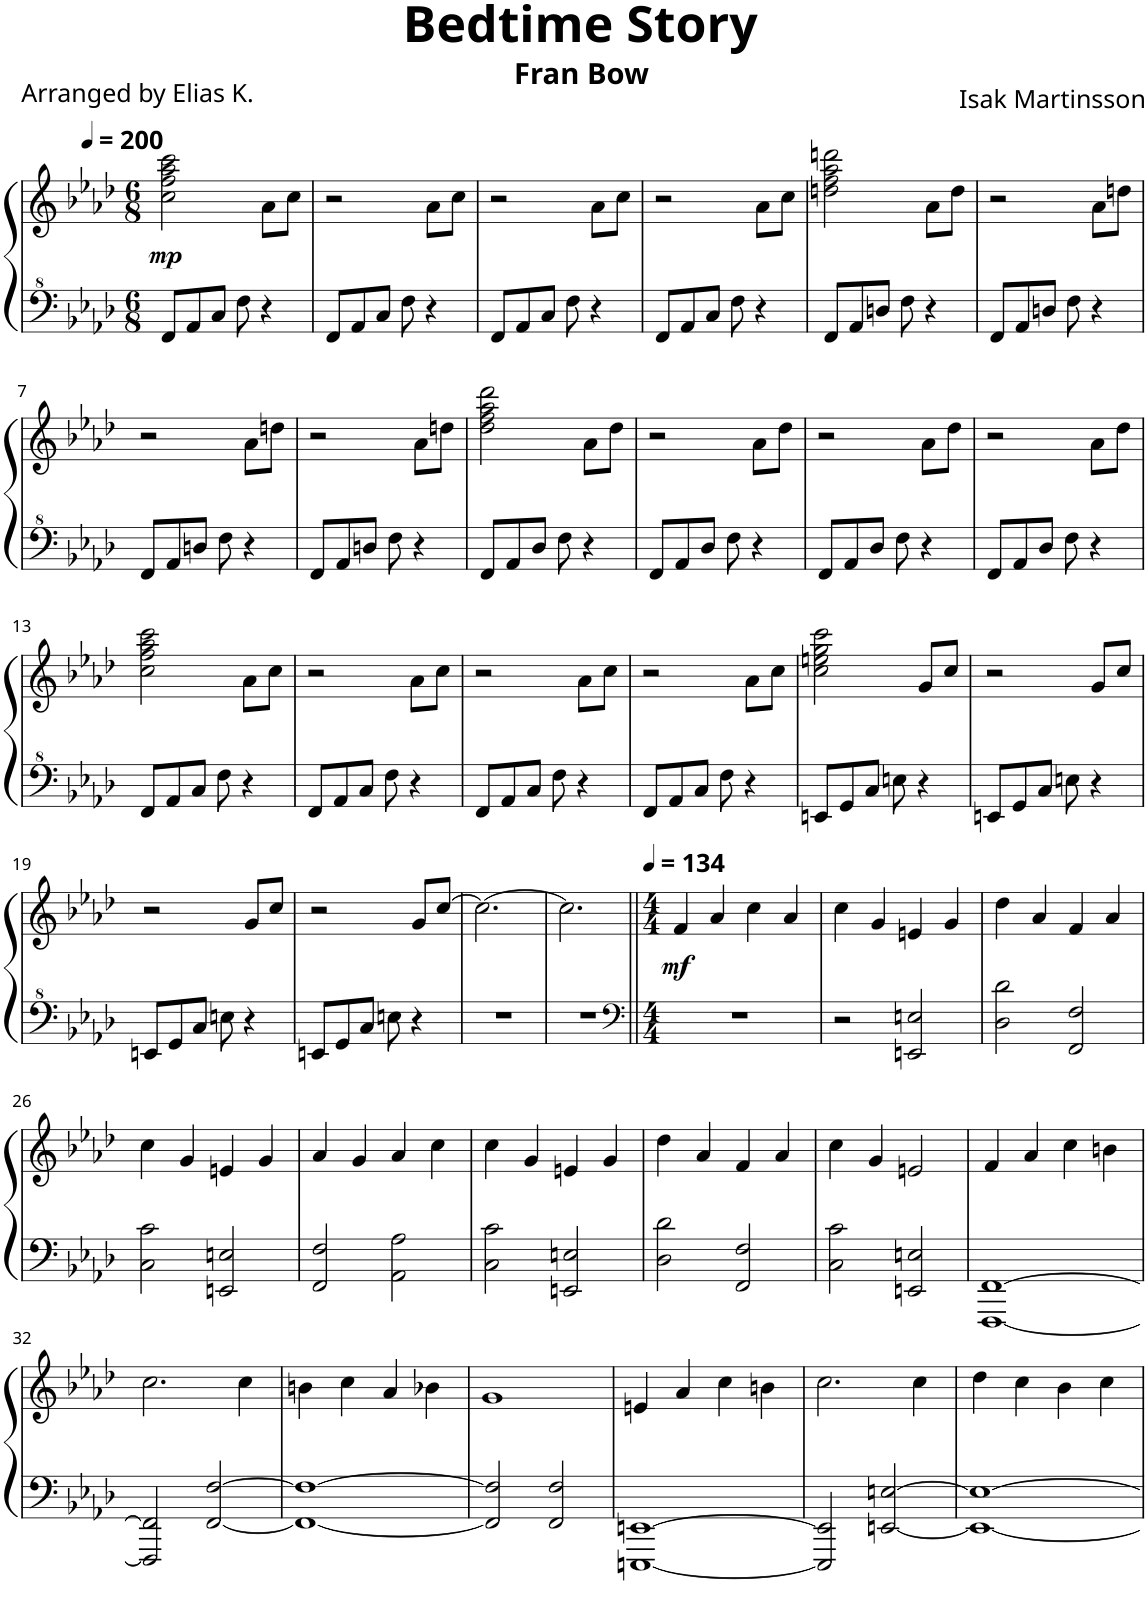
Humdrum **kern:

**kern	**kern	**dynam
*part1	*part1	*part1
*staff2	*staff1	*staff1/2
*I"Klavier	*	*
*I'Klav.	*	*
*clefF^4	*clefG2	*
*k[b-e-a-d-]	*k[b-e-a-d-]	*
*M6/8	*M6/8	*
*MM200	*MM200	*
=1	=1	=1
!	!	!LO:DY:b
8F/L	2cc\ 2ff\ 2aa-\ 2ccc\	mp
8A-/	.	.
8c/J	.	.
8f\	.	.
4r	8a-\L	.
.	8cc\J	.
=2	=2	=2
8F/L	2r	.
8A-/	.	.
8c/J	.	.
8f\	.	.
4r	8a-\L	.
.	8cc\J	.
=3	=3	=3
8F/L	2r	.
8A-/	.	.
8c/J	.	.
8f\	.	.
4r	8a-\L	.
.	8cc\J	.
=4	=4	=4
8F/L	2r	.
8A-/	.	.
8c/J	.	.
8f\	.	.
4r	8a-\L	.
.	8cc\J	.
=5	=5	=5
8F/L	2ddn\ 2ff\ 2aa-\ 2dddn\	.
8A-/	.	.
8dn/J	.	.
8f\	.	.
4r	8a-\L	.
.	8dd\J	.
=6	=6	=6
8F/L	2r	.
8A-/	.	.
8dn/J	.	.
8f\	.	.
4r	8a-\L	.
.	8ddn\J	.
!!LO:LB:g=z
=7	=7	=7
8F/L	2r	.
8A-/	.	.
8dn/J	.	.
8f\	.	.
4r	8a-\L	.
.	8ddn\J	.
=8	=8	=8
8F/L	2r	.
8A-/	.	.
8dn/J	.	.
8f\	.	.
4r	8a-\L	.
.	8ddn\J	.
=9	=9	=9
8F/L	2dd-\ 2ff\ 2aa-\ 2ddd-\	.
8A-/	.	.
8d-/J	.	.
8f\	.	.
4r	8a-\L	.
.	8dd-\J	.
=10	=10	=10
8F/L	2r	.
8A-/	.	.
8d-/J	.	.
8f\	.	.
4r	8a-\L	.
.	8dd-\J	.
=11	=11	=11
8F/L	2r	.
8A-/	.	.
8d-/J	.	.
8f\	.	.
4r	8a-\L	.
.	8dd-\J	.
=12	=12	=12
8F/L	2r	.
8A-/	.	.
8d-/J	.	.
8f\	.	.
4r	8a-\L	.
.	8dd-\J	.
!!LO:LB:g=z
=13	=13	=13
8F/L	2cc\ 2ff\ 2aa-\ 2ccc\	.
8A-/	.	.
8c/J	.	.
8f\	.	.
4r	8a-\L	.
.	8cc\J	.
=14	=14	=14
8F/L	2r	.
8A-/	.	.
8c/J	.	.
8f\	.	.
4r	8a-\L	.
.	8cc\J	.
=15	=15	=15
8F/L	2r	.
8A-/	.	.
8c/J	.	.
8f\	.	.
4r	8a-\L	.
.	8cc\J	.
=16	=16	=16
8F/L	2r	.
8A-/	.	.
8c/J	.	.
8f\	.	.
4r	8a-\L	.
.	8cc\J	.
=17	=17	=17
8En/L	2cc\ 2een\ 2gg\ 2ccc\	.
8G/	.	.
8c/J	.	.
8en\	.	.
4r	8g/L	.
.	8cc/J	.
=18	=18	=18
8En/L	2r	.
8G/	.	.
8c/J	.	.
8en\	.	.
4r	8g/L	.
.	8cc/J	.
!!LO:LB:g=z
=19	=19	=19
8En/L	2r	.
8G/	.	.
8c/J	.	.
8en\	.	.
4r	8g/L	.
.	8cc/J	.
=20	=20	=20
8En/L	2r	.
8G/	.	.
8c/J	.	.
8en\	.	.
4r	8g/L	.
.	[8cc/J	.
=21	=21	=21
2.r	2.cc\_	.
=22	=22	=22
2.r	2.cc\]	.
=23||	=23||	=23||
*clefF4	*	*
*M4/4	*M4/4	*
*	*MM134	*
!	!	!LO:DY:b
1r	4f/	mf
.	4a-/	.
.	4cc\	.
.	4a-/	.
=24	=24	=24
2r	4cc\	.
.	4g/	.
2EEn/ 2En/	4en/	.
.	4g/	.
=25	=25	=25
2D-\ 2d-\	4dd-\	.
.	4a-/	.
2FF/ 2F/	4f/	.
.	4a-/	.
!!LO:LB:g=z
=26	=26	=26
2C\ 2c\	4cc\	.
.	4g/	.
2EEn/ 2En/	4en/	.
.	4g/	.
=27	=27	=27
2FF/ 2F/	4a-/	.
.	4g/	.
2AA-\ 2A-\	4a-/	.
.	4cc\	.
=28	=28	=28
2C\ 2c\	4cc\	.
.	4g/	.
2EEn/ 2En/	4en/	.
.	4g/	.
=29	=29	=29
2D-\ 2d-\	4dd-\	.
.	4a-/	.
2FF/ 2F/	4f/	.
.	4a-/	.
=30	=30	=30
2C\ 2c\	4cc\	.
.	4g/	.
2EEn/ 2En/	2en/	.
=31	=31	=31
[1FFF [1FF	4f/	.
.	4a-/	.
.	4cc\	.
.	4bn\	.
!!LO:LB:g=z
=32	=32	=32
2FFF/] 2FF/]	2.cc\	.
[2FF/ [2F/	.	.
.	4cc\	.
=33	=33	=33
1FF_ 1F_	4bn\	.
.	4cc\	.
.	4a-/	.
.	4b-X\	.
=34	=34	=34
2FF/] 2F/]	1g	.
2FF/ 2F/	.	.
=35	=35	=35
[1EEEn [1EEn	4en/	.
.	4a-/	.
.	4cc\	.
.	4bn\	.
=36	=36	=36
2EEE/] 2EE/]	2.cc\	.
[2EEn/ [2En/	.	.
.	4cc\	.
=37	=37	=37
1EE_ 1E_	4dd-\	.
.	4cc\	.
.	4b-\	.
.	4cc\	.
=	=	=
*-	*-	*-
